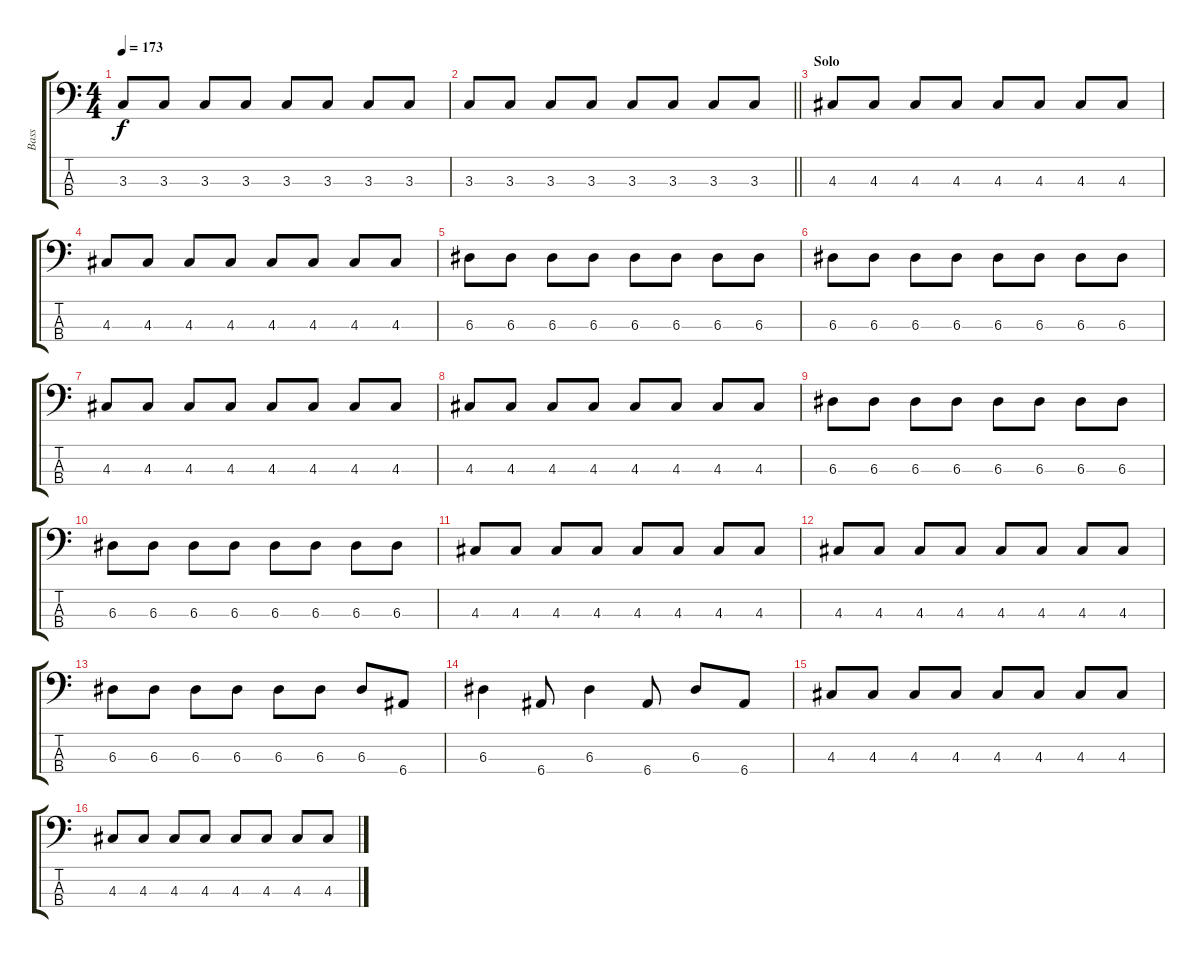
\track ("Bass" "Bass") {instrument electricbassfinger}
\staff {score tabs}
\tuning (G2 D2 A1 E1) {hide}
\ts (4 4)
\tempo 173
\clef f4
\ks c
3.3.8{dy f} 3.3.8 3.3.8 3.3.8 3.3.8 3.3.8 3.3.8 3.3.8 |
\barLineRight lightlight
3.3.8 3.3.8 3.3.8 3.3.8 3.3.8 3.3.8 3.3.8 3.3.8 |
\section ("" "Solo")
4.3.8 4.3.8 4.3.8 4.3.8 4.3.8 4.3.8 4.3.8 4.3.8 |
4.3.8 4.3.8 4.3.8 4.3.8 4.3.8 4.3.8 4.3.8 4.3.8 |
6.3.8 6.3.8 6.3.8 6.3.8 6.3.8 6.3.8 6.3.8 6.3.8 |
6.3.8 6.3.8 6.3.8 6.3.8 6.3.8 6.3.8 6.3.8 6.3.8 |
4.3.8 4.3.8 4.3.8 4.3.8 4.3.8 4.3.8 4.3.8 4.3.8 |
4.3.8 4.3.8 4.3.8 4.3.8 4.3.8 4.3.8 4.3.8 4.3.8 |
6.3.8 6.3.8 6.3.8 6.3.8 6.3.8 6.3.8 6.3.8 6.3.8 |
6.3.8 6.3.8 6.3.8 6.3.8 6.3.8 6.3.8 6.3.8 6.3.8 |
4.3.8 4.3.8 4.3.8 4.3.8 4.3.8 4.3.8 4.3.8 4.3.8 |
4.3.8 4.3.8 4.3.8 4.3.8 4.3.8 4.3.8 4.3.8 4.3.8 |
6.3.8 6.3.8 6.3.8 6.3.8 6.3.8 6.3.8 6.3.8 6.4.8 |
6.3.4 6.4.8 6.3.4 6.4.8 6.3.8 6.4.8 |
4.3.8 4.3.8 4.3.8 4.3.8 4.3.8 4.3.8 4.3.8 4.3.8 |
4.3.8 4.3.8 4.3.8 4.3.8 4.3.8 4.3.8 4.3.8 4.3.8
